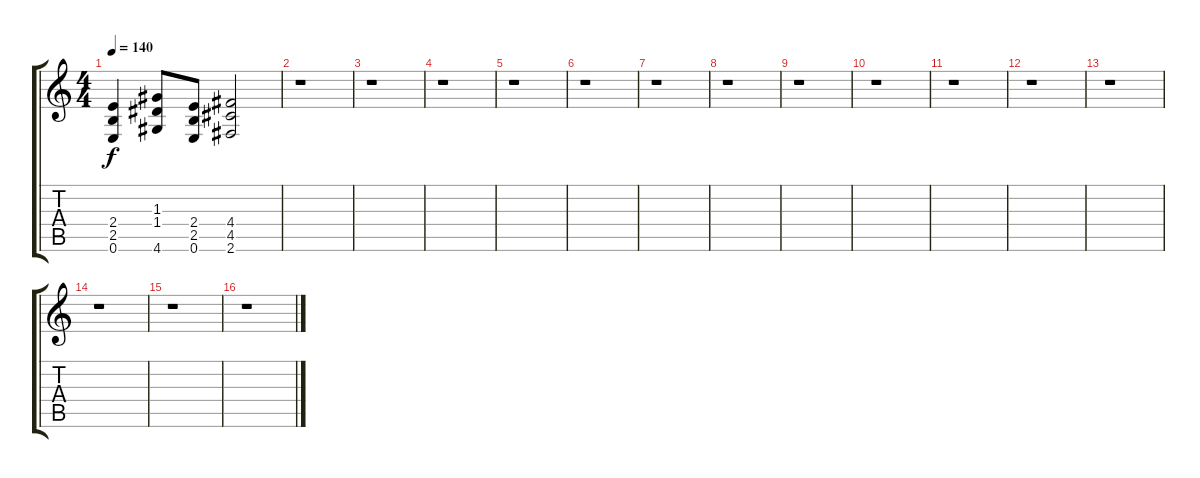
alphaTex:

\track "" {instrument distortionguitar}
\staff {score tabs}
\tuning (E4 B3 G3 D3 A2 E2) {hide}
\ts (4 4)
\tempo 140
\clef g2
\ks c
(2.4 2.5 0.6).4{dy f} (1.3 1.4 4.6).8 (2.4 2.5 0.6).8 (4.4 4.5 2.6).2 |
r.1 |
r.1 |
r.1 |
r.1 |
r.1 |
r.1 |
r.1 |
r.1 |
r.1 |
r.1 |
r.1 |
r.1 |
r.1 |
r.1 |
r.1
